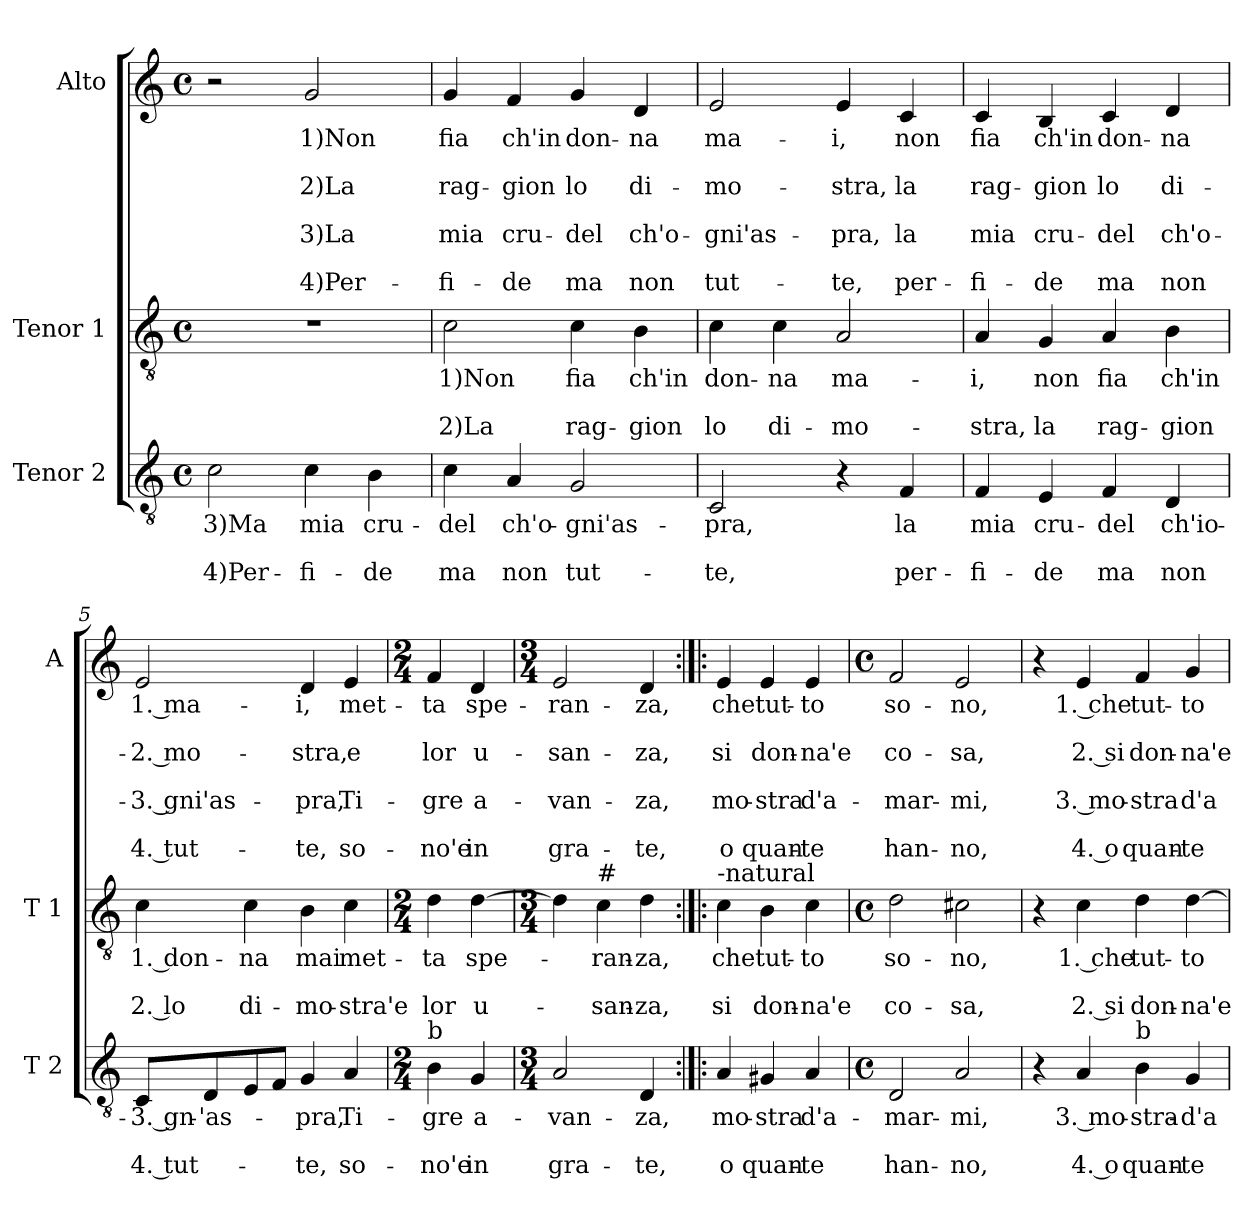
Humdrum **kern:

**kern	**text	**text	**text	**kern	**text	**text	**text	**kern	**text	**text	**text	**text	**text	**text	**text
*part3	*part3	*part3	*part3	*part2	*part2	*part2	*part2	*part1	*part1	*part1	*part1	*part1	*part1	*part1	*part1
*staff3	*staff3	*staff3	*staff3	*staff2	*staff2	*staff2	*staff2	*staff1	*staff1	*staff1	*staff1	*staff1	*staff1	*staff1	*staff1
*I"Tenor 2	*	*	*	*I"Tenor 1	*	*	*	*I"Alto	*	*	*	*	*	*	*
*I'T 2	*	*	*	*I'T 1	*	*	*	*I'A	*	*	*	*	*	*	*
*clefGv2	*	*	*	*clefGv2	*	*	*	*clefG2	*	*	*	*	*	*	*
*k[]	*	*	*	*k[]	*	*	*	*k[]	*	*	*	*	*	*	*
*C:	*	*	*	*C:	*	*	*	*C:	*	*	*	*	*	*	*
*M4/4	*	*	*	*M4/4	*	*	*	*M4/4	*	*	*	*	*	*	*
*met(c)	*	*	*	*met(c)	*	*	*	*met(c)	*	*	*	*	*	*	*
=1	=1	=1	=1	=1	=1	=1	=1	=1	=1	=1	=1	=1	=1	=1	=1
!	!LO:LY:b	!	!LO:LY:b	!	!	!	!	!	!	!	!	!	!	!	!
2c\	3)Ma	.	4)Per-	1r	.	.	.	2r	.	.	.	.	.	.	.
!	!LO:LY:b	!	!LO:LY:b	!	!	!	!	!	!LO:LY:b	!	!LO:LY:b	!	!LO:LY:b	!	!LO:LY:b
4c\	mia	.	-fi-	.	.	.	.	2g/	1)Non	.	2)La	.	3)La	.	4)Per-
!	!LO:LY:b	!	!LO:LY:b	!	!	!	!	!	!	!	!	!	!	!	!
4B\	cru-	.	-de	.	.	.	.	.	.	.	.	.	.	.	.
=2	=2	=2	=2	=2	=2	=2	=2	=2	=2	=2	=2	=2	=2	=2	=2
!	!LO:LY:b	!	!LO:LY:b	!	!LO:LY:b	!	!LO:LY:b	!	!LO:LY:b	!	!LO:LY:b	!	!LO:LY:b	!	!LO:LY:b
4c\	-del	.	ma	2c\	1)Non	.	2)La	4g/	fia	.	rag-	.	mia	.	-fi-
!	!LO:LY:b	!	!LO:LY:b	!	!	!	!	!	!LO:LY:b	!	!LO:LY:b	!	!LO:LY:b	!	!LO:LY:b
4A/	ch'o-	.	non	.	.	.	.	4f/	ch'in	.	-gion	.	cru-	.	-de
!	!LO:LY:b	!	!LO:LY:b	!	!LO:LY:b	!	!LO:LY:b	!	!LO:LY:b	!	!LO:LY:b	!	!LO:LY:b	!	!LO:LY:b
2G/	-gni'as-	.	tut-	4c\	fia	.	rag-	4g/	don-	.	lo	.	-del	.	ma
!	!	!	!	!	!LO:LY:b	!	!LO:LY:b	!	!LO:LY:b	!	!LO:LY:b	!	!LO:LY:b	!	!LO:LY:b
.	.	.	.	4B\	ch'in	.	-gion	4d/	-na	.	di-	.	ch'o-	.	non
=3	=3	=3	=3	=3	=3	=3	=3	=3	=3	=3	=3	=3	=3	=3	=3
!	!LO:LY:b	!	!LO:LY:b	!	!LO:LY:b	!	!LO:LY:b	!	!LO:LY:b	!	!LO:LY:b	!	!LO:LY:b	!	!LO:LY:b
2C/	-pra,	.	-te,	4c\	don-	.	lo	2e/	ma-	.	-mo-	.	-gni'as-	.	tut-
!	!	!	!	!	!LO:LY:b	!	!LO:LY:b	!	!	!	!	!	!	!	!
.	.	.	.	4c\	-na	.	di-	.	.	.	.	.	.	.	.
!	!	!	!	!	!LO:LY:b	!	!LO:LY:b	!	!LO:LY:b	!	!LO:LY:b	!	!LO:LY:b	!	!LO:LY:b
4r	.	.	.	2A/	ma-	.	-mo-	4e/	-i,	.	-stra,	.	-pra,	.	-te,
!	!LO:LY:b	!	!LO:LY:b	!	!	!	!	!	!LO:LY:b	!	!LO:LY:b	!	!LO:LY:b	!	!LO:LY:b
4F/	la	.	per-	.	.	.	.	4c/	non	.	la	.	la	.	per-
=4	=4	=4	=4	=4	=4	=4	=4	=4	=4	=4	=4	=4	=4	=4	=4
!	!LO:LY:b	!	!LO:LY:b	!	!LO:LY:b	!	!LO:LY:b	!	!LO:LY:b	!	!LO:LY:b	!	!LO:LY:b	!	!LO:LY:b
4F/	mia	.	-fi-	4A/	-i,	.	-stra,	4c/	fia	.	rag-	.	mia	.	-fi-
!	!LO:LY:b	!	!LO:LY:b	!	!LO:LY:b	!	!LO:LY:b	!	!LO:LY:b	!	!LO:LY:b	!	!LO:LY:b	!	!LO:LY:b
4E/	cru-	.	-de	4G/	non	.	la	4B/	ch'in	.	-gion	.	cru-	.	-de
!	!LO:LY:b	!	!LO:LY:b	!	!LO:LY:b	!	!LO:LY:b	!	!LO:LY:b	!	!LO:LY:b	!	!LO:LY:b	!	!LO:LY:b
4F/	-del	.	ma	4A/	fia	.	rag-	4c/	don-	.	lo	.	-del	.	ma
!	!LO:LY:b	!	!LO:LY:b	!	!LO:LY:b	!	!LO:LY:b	!	!LO:LY:b	!	!LO:LY:b	!	!LO:LY:b	!	!LO:LY:b
4D/	ch'io-	.	non	4B\	ch'in	.	-gion	4d/	-na	.	di-	.	ch'o-	.	non
!!LO:LB:g=z
=5	=5	=5	=5	=5	=5	=5	=5	=5	=5	=5	=5	=5	=5	=5	=5
!	!LO:LY:b	!	!LO:LY:b	!	!LO:LY:b	!	!LO:LY:b	!	!LO:LY:b	!	!LO:LY:b	!	!LO:LY:b	!	!LO:LY:b
8C/L	-3. gn-	.	4. tut-	4c\	1. don-	.	2. lo	2e/	1. ma-	.	-2. mo-	.	-3. gni'as-	.	4. tut-
!	!LO:LY:b	!	!	!	!	!	!	!	!	!	!	!	!	!	!
8D/	-'as-	.	.	.	.	.	.	.	.	.	.	.	.	.	.
!	!	!	!	!	!LO:LY:b	!	!LO:LY:b	!	!	!	!	!	!	!	!
8E/	.	.	.	4c\	-na	.	di-	.	.	.	.	.	.	.	.
8F/J	.	.	.	.	.	.	.	.	.	.	.	.	.	.	.
!	!LO:LY:b	!	!LO:LY:b	!	!LO:LY:b	!	!LO:LY:b	!	!LO:LY:b	!	!LO:LY:b	!	!LO:LY:b	!	!LO:LY:b
4G/	-pra,	.	-te,	4B\	mai	.	-mo-	4d/	-i,	.	-stra,	.	-pra,	.	-te,
!	!LO:LY:b	!	!LO:LY:b	!	!LO:LY:b	!	!LO:LY:b	!	!LO:LY:b	!	!LO:LY:b	!	!LO:LY:b	!	!LO:LY:b
4A/	Ti-	.	so-	4c\	met-	.	-stra'e	4e/	met-	.	e	.	Ti-	.	so-
=6	=6	=6	=6	=6	=6	=6	=6	=6	=6	=6	=6	=6	=6	=6	=6
*M2/4	*	*	*	*M2/4	*	*	*	*M2/4	*	*	*	*	*	*	*
!LO:TX:a:t=b	!	!	!	!	!	!	!	!	!	!	!	!	!	!	!
!	!LO:LY:b	!	!LO:LY:b	!	!LO:LY:b	!	!LO:LY:b	!	!LO:LY:b	!	!LO:LY:b	!	!LO:LY:b	!	!LO:LY:b
4B\	-gre	.	-no'e	4d\	-ta	.	lor	4f/	-ta	.	lor	.	-gre	.	-no'e
!	!LO:LY:b	!	!LO:LY:b	!	!LO:LY:b	!	!LO:LY:b	!	!LO:LY:b	!	!LO:LY:b	!	!LO:LY:b	!	!LO:LY:b
4G/	a-	.	in	[4d\	spe-	.	u-	4d/	spe-	.	u-	.	a-	.	in
=7	=7	=7	=7	=7	=7	=7	=7	=7	=7	=7	=7	=7	=7	=7	=7
*M3/4	*	*	*	*M3/4	*	*	*	*M3/4	*	*	*	*	*	*	*
!	!LO:LY:b	!	!LO:LY:b	!	!	!	!	!	!LO:LY:b	!	!LO:LY:b	!	!LO:LY:b	!	!LO:LY:b
2A/	-van-	.	gra-	4d\]	.	.	.	2e/	-ran-	.	-san-	.	-van-	.	gra-
!	!	!	!	!LO:TX:a:t=#	!	!	!	!	!	!	!	!	!	!	!
!	!	!	!	!	!LO:LY:b	!	!LO:LY:b	!	!	!	!	!	!	!	!
.	.	.	.	4c\	-ran-	.	-san-	.	.	.	.	.	.	.	.
!	!LO:LY:b	!	!LO:LY:b	!	!LO:LY:b	!	!LO:LY:b	!	!LO:LY:b	!	!LO:LY:b	!	!LO:LY:b	!	!LO:LY:b
4D/	-za,	.	-te,	4d\	-za,	.	-za,	4d/	-za,	.	-za,	.	-za,	.	-te,
=8:|!|:	=8:|!|:	=8:|!|:	=8:|!|:	=8:|!|:	=8:|!|:	=8:|!|:	=8:|!|:	=8:|!|:	=8:|!|:	=8:|!|:	=8:|!|:	=8:|!|:	=8:|!|:	=8:|!|:	=8:|!|:
!	!	!	!	!LO:TX:a:t=-natural	!	!	!	!	!	!	!	!	!	!	!
!	!LO:LY:b	!	!LO:LY:b	!	!LO:LY:b	!	!LO:LY:b	!	!LO:LY:b	!	!LO:LY:b	!	!LO:LY:b	!	!LO:LY:b
4A/	mo-	.	o	4c\	che	.	si	4e/	che	.	si	.	mo-	.	o
!	!LO:LY:b	!	!LO:LY:b	!	!LO:LY:b	!	!LO:LY:b	!	!LO:LY:b	!	!LO:LY:b	!	!LO:LY:b	!	!LO:LY:b
4G#X/	-stra	.	quan-	4B\	tut-	.	don-	4e/	tut-	.	don-	.	-stra	.	quan-
!	!LO:LY:b	!	!LO:LY:b	!	!LO:LY:b	!	!LO:LY:b	!	!LO:LY:b	!	!LO:LY:b	!	!LO:LY:b	!	!LO:LY:b
4A/	d'a-	.	-te	4c\	-to	.	-na'e	4e/	-to	.	-na'e	.	d'a-	.	-te
=9	=9	=9	=9	=9	=9	=9	=9	=9	=9	=9	=9	=9	=9	=9	=9
*M4/4	*	*	*	*M4/4	*	*	*	*M4/4	*	*	*	*	*	*	*
*met(c)	*	*	*	*met(c)	*	*	*	*met(c)	*	*	*	*	*	*	*
!	!LO:LY:b	!	!LO:LY:b	!	!LO:LY:b	!	!LO:LY:b	!	!LO:LY:b	!	!LO:LY:b	!	!LO:LY:b	!	!LO:LY:b
2D/	-mar-	.	han-	2d\	so-	.	co-	2f/	so-	.	co-	.	-mar-	.	han-
!	!LO:LY:b	!	!LO:LY:b	!	!LO:LY:b	!	!LO:LY:b	!	!LO:LY:b	!	!LO:LY:b	!	!LO:LY:b	!	!LO:LY:b
2A/	-mi,	.	-no,	2c#X\	-no,	.	-sa,	2e/	-no,	.	-sa,	.	-mi,	.	-no,
!!LO:PB:g=z
=10	=10	=10	=10	=10	=10	=10	=10	=10	=10	=10	=10	=10	=10	=10	=10
4r	.	.	.	4r	.	.	.	4r	.	.	.	.	.	.	.
!	!LO:LY:b	!	!LO:LY:b	!	!LO:LY:b	!	!LO:LY:b	!	!LO:LY:b	!	!LO:LY:b	!	!LO:LY:b	!	!LO:LY:b
4A/	3. mo-	.	4. o	4c\	1. che	.	2. si	4e/	1. che	.	2. si	.	3. mo-	.	4. o
!LO:TX:a:t=b	!	!	!	!	!	!	!	!	!	!	!	!	!	!	!
!	!LO:LY:b	!	!LO:LY:b	!	!LO:LY:b	!	!LO:LY:b	!	!LO:LY:b	!	!LO:LY:b	!	!LO:LY:b	!	!LO:LY:b
4B\	-stra-	.	quan-	4d\	tut-	.	don-	4f/	tut-	.	don-	.	-stra	.	quan-
!	!LO:LY:b	!	!LO:LY:b	!	!LO:LY:b	!	!LO:LY:b	!	!LO:LY:b	!	!LO:LY:b	!	!LO:LY:b	!	!LO:LY:b
4G/	-d'a-	.	-te	[4d\	-to	.	-na'e	4g/	-to	.	-na'e	.	d'a-	.	-te
=	=	=	=	=	=	=	=	=	=	=	=	=	=	=	=
*-	*-	*-	*-	*-	*-	*-	*-	*-	*-	*-	*-	*-	*-	*-	*-
